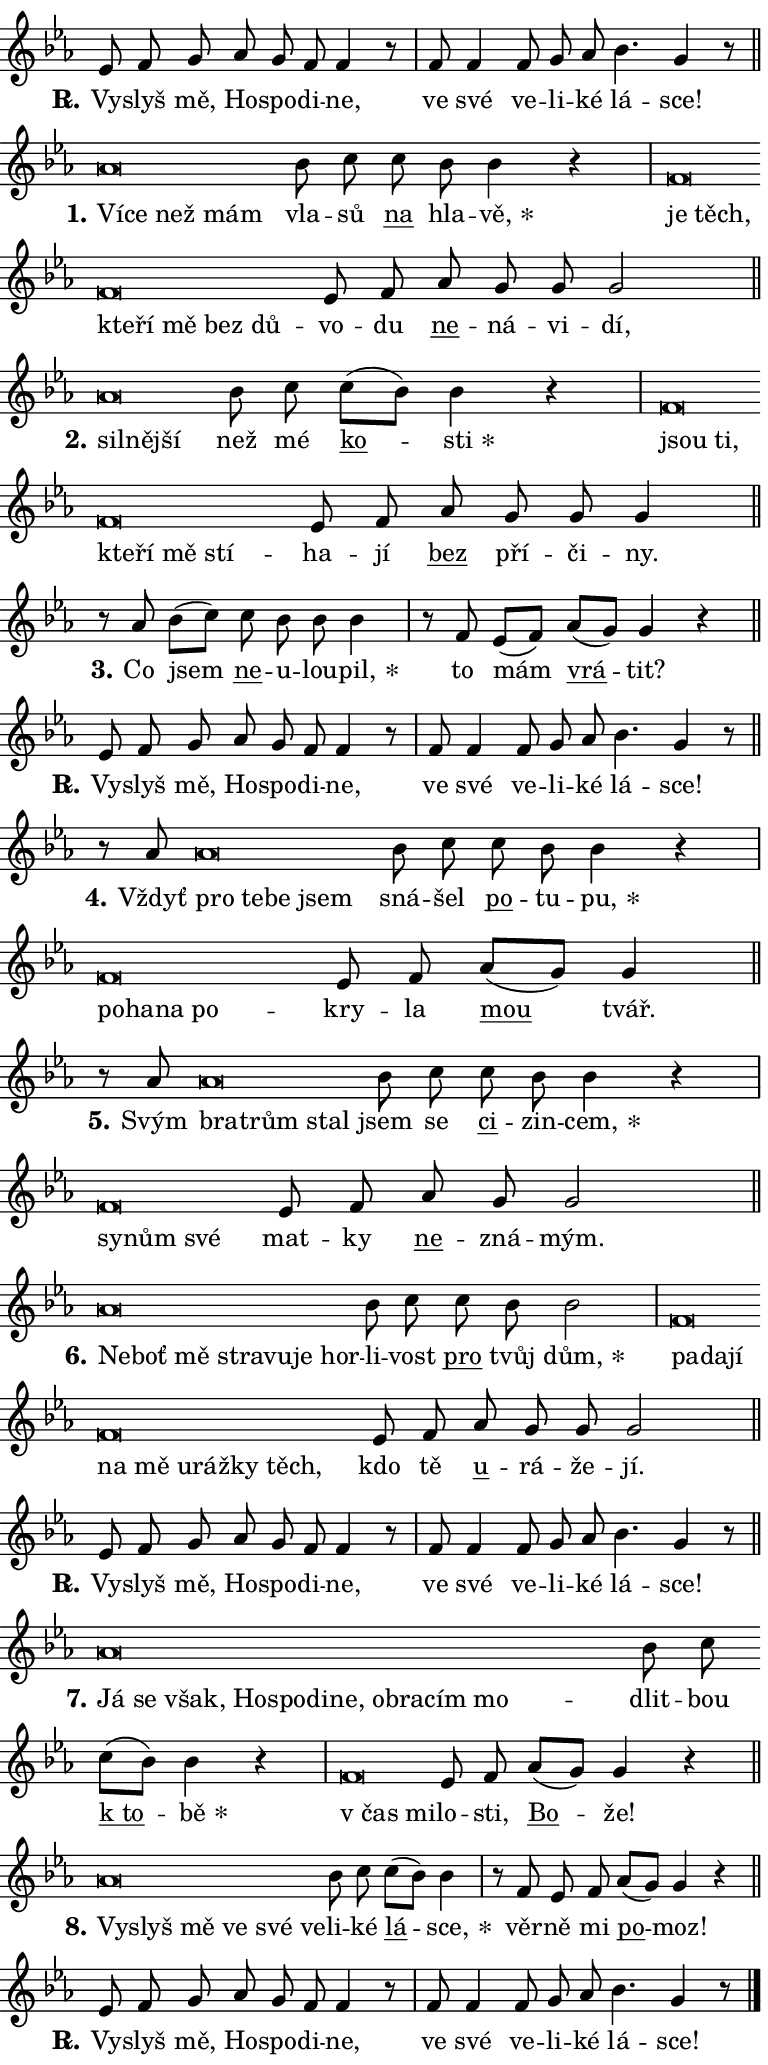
\version "2.24.0"
\header { tagline = "" }
\paper {
  indent = 0\cm
  top-margin = 0\cm
  right-margin = 0.13\cm % to fit lyric hyphens
  bottom-margin = 0\cm
  left-margin = 0\cm
  paper-width = 13\cm
  page-breaking = #ly:one-page-breaking
  system-system-spacing.basic-distance = #11
  score-system-spacing.basic-distance = #11
  ragged-last = ##f
}


%% Author: Thomas Morley
%% https://lists.gnu.org/archive/html/lilypond-user/2020-05/msg00002.html
#(define (line-position grob)
"Returns position of @var[grob} in current system:
   @code{'start}, if at first time-step
   @code{'end}, if at last time-step
   @code{'middle} otherwise
"
  (let* ((col (ly:item-get-column grob))
         (ln (ly:grob-object col 'left-neighbor))
         (rn (ly:grob-object col 'right-neighbor))
         (col-to-check-left (if (ly:grob? ln) ln col))
         (col-to-check-right (if (ly:grob? rn) rn col))
         (break-dir-left
           (and
             (ly:grob-property col-to-check-left 'non-musical #f)
             (ly:item-break-dir col-to-check-left)))
         (break-dir-right
           (and
             (ly:grob-property col-to-check-right 'non-musical #f)
             (ly:item-break-dir col-to-check-right))))
        (cond ((eqv? 1 break-dir-left) 'start)
              ((eqv? -1 break-dir-right) 'end)
              (else 'middle))))

#(define (tranparent-at-line-position vctor)
  (lambda (grob)
  "Relying on @code{line-position} select the relevant enry from @var{vctor}.
Used to determine transparency,"
    (case (line-position grob)
      ((end) (not (vector-ref vctor 0)))
      ((middle) (not (vector-ref vctor 1)))
      ((start) (not (vector-ref vctor 2))))))

noteHeadBreakVisibility =
#(define-music-function (break-visibility)(vector?)
"Makes @code{NoteHead}s transparent relying on @var{break-visibility}"
#{
  \override NoteHead.transparent =
    #(tranparent-at-line-position break-visibility)
#})

#(define delete-ledgers-for-transparent-note-heads
  (lambda (grob)
    "Reads whether a @code{NoteHead} is transparent.
If so this @code{NoteHead} is removed from @code{'note-heads} from
@var{grob}, which is supposed to be @code{LedgerLineSpanner}.
As a result ledgers are not printed for this @code{NoteHead}"
    (let* ((nhds-array (ly:grob-object grob 'note-heads))
           (nhds-list
             (if (ly:grob-array? nhds-array)
                 (ly:grob-array->list nhds-array)
                 '()))
           ;; Relies on the transparent-property being done before
           ;; Staff.LedgerLineSpanner.after-line-breaking is executed.
           ;; This is fragile ...
           (to-keep
             (remove
               (lambda (nhd)
                 (ly:grob-property nhd 'transparent #f))
               nhds-list)))
      ;; TODO find a better method to iterate over grob-arrays, similiar
      ;; to filter/remove etc for lists
      ;; For now rebuilt from scratch
      (set! (ly:grob-object grob 'note-heads)  '())
      (for-each
        (lambda (nhd)
          (ly:pointer-group-interface::add-grob grob 'note-heads nhd))
        to-keep))))

squashNotes = {
  \override NoteHead.X-extent = #'(-0.2 . 0.2)
  \override NoteHead.Y-extent = #'(-0.75 . 0)
  \override NoteHead.stencil =
    #(lambda (grob)
       (let ((pos (ly:grob-property grob 'staff-position)))
         (begin
           (if (< pos -7) (display "ERROR: Lower brevis then expected\n") (display ""))
           (if (<= pos -6) ly:text-interface::print ly:note-head::print))))
}
unSquashNotes = {
  \revert NoteHead.X-extent
  \revert NoteHead.Y-extent
  \revert NoteHead.stencil
}

hideNotes = \noteHeadBreakVisibility #begin-of-line-visible
unHideNotes = \noteHeadBreakVisibility #all-visible

% work-around for resetting accidentals
% https://lilypond.org/doc/v2.23/Documentation/notation/displaying-rhythms#unmetered-music
cadenzaMeasure = {
  \cadenzaOff
  \partial 1024 s1024
  \cadenzaOn
}

#(define-markup-command (accent layout props text) (markup?)
  "Underline accented syllable"
  (interpret-markup layout props
    #{\markup \override #'(offset . 4.3) \underline { #text }#}))

responsum = \markup \concat {
  "R" \hspace #-1.05 \path #0.1 #'((moveto 0 0.07) (lineto 0.9 0.8)) \hspace #0.05 "."
}

spaceSize = #0.6828661417322834 % exact space size for TeX Gyre Schola

\layout {
  \context {
    \Staff
    \remove "Time_signature_engraver"
    \override LedgerLineSpanner.after-line-breaking = #delete-ledgers-for-transparent-note-heads
  }
  \context {
    \Lyrics {
      \override LyricSpace.minimum-distance = \spaceSize
      \override LyricText.font-name = #"TeX Gyre Schola"
      \override LyricText.font-size = 1
      \override StanzaNumber.font-name = #"TeX Gyre Schola Bold"
      \override StanzaNumber.font-size = 1
    }
  }
  \context {
    \Score 
    \override NoteHead.text =
      #(lambda (grob) 
        (let ((pos (ly:grob-property grob 'staff-position)))
          #{\markup {
            \combine
              \halign #-0.55 \raise #(if (= pos -6) 0 0.5) \override #'(thickness . 2) \draw-line #'(3.2 . 0)
              \musicglyph "noteheads.sM1"
          }#}))
  }
}

% magnetic-lyrics.ily
%
%   written by
%     Jean Abou Samra <jean@abou-samra.fr>
%     Werner Lemberg <wl@gnu.org>
%
%   adapted by
%     Jiri Hon <jiri.hon@gmail.com>
%
% Version 2022-Apr-15

% https://www.mail-archive.com/lilypond-user@gnu.org/msg149350.html

#(define (Left_hyphen_pointer_engraver context)
   "Collect syllable-hyphen-syllable occurrences in lyrics and store
them in properties.  This engraver only looks to the left.  For
example, if the lyrics input is @code{foo -- bar}, it does the
following.

@itemize @bullet
@item
Set the @code{text} property of the @code{LyricHyphen} grob between
@q{foo} and @q{bar} to @code{foo}.

@item
Set the @code{left-hyphen} property of the @code{LyricText} grob with
text @q{foo} to the @code{LyricHyphen} grob between @q{foo} and
@q{bar}.
@end itemize

Use this auxiliary engraver in combination with the
@code{lyric-@/text::@/apply-@/magnetic-@/offset!} hook."
   (let ((hyphen #f)
         (text #f))
     (make-engraver
      (acknowledgers
       ((lyric-syllable-interface engraver grob source-engraver)
        (set! text grob)))
      (end-acknowledgers
       ((lyric-hyphen-interface engraver grob source-engraver)
        ;(when (not (grob::has-interface grob 'lyric-space-interface))
          (set! hyphen grob)));)
      ((stop-translation-timestep engraver)
       (when (and text hyphen)
         (ly:grob-set-object! text 'left-hyphen hyphen))
       (set! text #f)
       (set! hyphen #f)))))

#(define (lyric-text::apply-magnetic-offset! grob)
   "If the space between two syllables is less than the value in
property @code{LyricText@/.details@/.squash-threshold}, move the right
syllable to the left so that it gets concatenated with the left
syllable.

Use this function as a hook for
@code{LyricText@/.after-@/line-@/breaking} if the
@code{Left_@/hyphen_@/pointer_@/engraver} is active."
   (let ((hyphen (ly:grob-object grob 'left-hyphen #f)))
     (when hyphen
       (let ((left-text (ly:spanner-bound hyphen LEFT)))
         (when (grob::has-interface left-text 'lyric-syllable-interface)
           (let* ((common (ly:grob-common-refpoint grob left-text X))
                  (this-x-ext (ly:grob-extent grob common X))
                  (left-x-ext
                   (begin
                     ;; Trigger magnetism for left-text.
                     (ly:grob-property left-text 'after-line-breaking)
                     (ly:grob-extent left-text common X)))
                  ;; `delta` is the gap width between two syllables.
                  (delta (- (interval-start this-x-ext)
                            (interval-end left-x-ext)))
                  (details (ly:grob-property grob 'details))
                  (threshold (assoc-get 'squash-threshold details 0.2)))
             (when (< delta threshold)
               (let* (;; We have to manipulate the input text so that
                      ;; ligatures crossing syllable boundaries are not
                      ;; disabled.  For languages based on the Latin
                      ;; script this is essentially a beautification.
                      ;; However, for non-Western scripts it can be a
                      ;; necessity.
                      (lt (ly:grob-property left-text 'text))
                      (rt (ly:grob-property grob 'text))
                      (is-space (grob::has-interface hyphen 'lyric-space-interface))
                      (space (if is-space " " ""))
                      (extra-delta (if is-space spaceSize 0))
                      ;; Append new syllable.
                      (ltrt-space (if (and (string? lt) (string? rt))
                                (string-append lt space rt)
                                (make-concat-markup (list lt space rt))))
                      ;; Right-align `ltrt` to the right side.
                      (ltrt-space-markup (grob-interpret-markup
                               grob
                               (make-translate-markup
                                (cons (interval-length this-x-ext) 0)
                                (make-right-align-markup ltrt-space)))))
                 (begin
                   ;; Don't print `left-text`.
                   (ly:grob-set-property! left-text 'stencil #f)
                   ;; Set text and stencil (which holds all collected
                   ;; syllables so far) and shift it to the left.
                   (ly:grob-set-property! grob 'text ltrt-space)
                   (ly:grob-set-property! grob 'stencil ltrt-space-markup)
                   (ly:grob-translate-axis! grob (- (- delta extra-delta)) X))))))))))


#(define (lyric-hyphen::displace-bounds-first grob)
   ;; Make very sure this callback isn't triggered too early.
   (let ((left (ly:spanner-bound grob LEFT))
         (right (ly:spanner-bound grob RIGHT)))
     (ly:grob-property left 'after-line-breaking)
     (ly:grob-property right 'after-line-breaking)
     (ly:lyric-hyphen::print grob)))

squashThreshold = #0.4

\layout {
  \context {
    \Lyrics
    \consists #Left_hyphen_pointer_engraver
    \override LyricText.after-line-breaking =
      #lyric-text::apply-magnetic-offset!
    \override LyricHyphen.stencil = #lyric-hyphen::displace-bounds-first
    \override LyricText.details.squash-threshold = \squashThreshold
    \override LyricHyphen.minimum-distance = 0
    \override LyricHyphen.minimum-length = \squashThreshold
  }
}

squashText = \override LyricText.details.squash-threshold = 9999
unSquashText = \override LyricText.details.squash-threshold = \squashThreshold

leftText = \override LyricText.self-alignment-X = #LEFT
unLeftText = \revert LyricText.self-alignment-X

starOffset = #(lambda (grob) 
                (let ((x_offset (ly:self-alignment-interface::aligned-on-x-parent grob)))
                  (if (= x_offset 0) 0 (+ x_offset 1.2))))

star = #(define-music-function (syllable)(string?)
"Append star separator at the end of a syllable"
#{
  \once \override LyricText.X-offset = #starOffset
  \lyricmode { \markup {
    #syllable
    \override #'((font-name . "TeX Gyre Schola Bold")) \hspace #0.2 \lower #0.65 \larger "*"
  } }
#})

starAccent = #(define-music-function (syllable)(string?)
"Append star separator at the end of a syllable and make accent"
#{
  \once \override LyricText.X-offset = #starOffset
  \lyricmode { \markup {
    \accent #syllable
    \override #'((font-name . "TeX Gyre Schola Bold")) \hspace #0.2 \lower #0.65 \larger "*"
  } }
#})

breath = #(define-music-function (syllable)(string?)
"Append breathing indicator at the end of a syllable"
#{
  \lyricmode { \markup { #syllable "+" } }
#})

optionalBreath = #(define-music-function (syllable)(string?)
"Append optional breathing indicator at the end of a syllable"
#{
  \lyricmode { \markup { #syllable "(+)" } }
#})


\score {
    <<
        \new Voice = "melody" { \cadenzaOn \key es \major \relative { es'8 f g as g f f4 r8 \cadenzaMeasure \bar "|" f f4 \bar "" f8 g as \bar "" bes4. g4 r8 \cadenzaMeasure \bar "||" \break } }
        \new Lyrics \lyricsto "melody" { \lyricmode { \set stanza = \responsum
Vy -- slyš mě, Ho -- spo -- di -- ne, ve své ve -- li -- ké lá -- sce! } }
    >>
    \layout {}
}

\score {
    <<
        \new Voice = "melody" { \cadenzaOn \key es \major \relative { \squashNotes as'\breve*1/16 \hideNotes \breve*1/16 \bar "" \breve*1/16 \breve*1/16 \bar "" \unHideNotes \unSquashNotes bes8 c \bar "" c bes bes4 r \cadenzaMeasure \bar "|" \squashNotes f\breve*1/16 \hideNotes \breve*1/16 \bar "" \breve*1/16 \bar "" \breve*1/16 \bar "" \breve*1/16 \bar "" \breve*1/16 \breve*1/16 \bar "" \unHideNotes \unSquashNotes es8 f \bar "" as g g g2 \cadenzaMeasure \bar "||" \break } }
        \new Lyrics \lyricsto "melody" { \lyricmode { \set stanza = "1."
\leftText Ví -- \squashText ce než mám \unLeftText \unSquashText vla -- sů \markup \accent na hla -- \star vě, \leftText je \squashText těch, kte -- ří mě bez dů -- \unLeftText \unSquashText vo -- du \markup \accent ne -- ná -- vi -- dí, } }
    >>
    \layout {}
}

\score {
    <<
        \new Voice = "melody" { \cadenzaOn \key es \major \relative { \squashNotes as'\breve*1/16 \hideNotes \breve*1/16 \breve*1/16 \bar "" \unHideNotes \unSquashNotes bes8 c \bar "" c[( bes)] bes4 r \cadenzaMeasure \bar "|" \squashNotes f\breve*1/16 \hideNotes \breve*1/16 \bar "" \breve*1/16 \bar "" \breve*1/16 \bar "" \breve*1/16 \breve*1/16 \bar "" \unHideNotes \unSquashNotes es8 f \bar "" as g g g4 \cadenzaMeasure \bar "||" \break } }
        \new Lyrics \lyricsto "melody" { \lyricmode { \set stanza = "2."
\leftText sil -- \squashText něj -- ší \unLeftText \unSquashText než mé \markup \accent ko -- \star sti \leftText jsou \squashText ti, kte -- ří mě stí -- \unLeftText \unSquashText ha -- jí \markup \accent bez pří -- či -- ny. } }
    >>
    \layout {}
}

\score {
    <<
        \new Voice = "melody" { \cadenzaOn \key es \major \relative { r8 as' bes8[( c)] \bar "" c bes bes bes4 \cadenzaMeasure \bar "|" r8 f es8[( f)] \bar "" as[( g)] g4 r \cadenzaMeasure \bar "||" \break } }
        \new Lyrics \lyricsto "melody" { \lyricmode { \set stanza = "3."
Co jsem \markup \accent ne -- u -- lou -- \star pil, to mám \markup \accent vrá -- tit? } }
    >>
    \layout {}
}

\score {
    <<
        \new Voice = "melody" { \cadenzaOn \key es \major \relative { es'8 f g as g f f4 r8 \cadenzaMeasure \bar "|" f f4 \bar "" f8 g as \bar "" bes4. g4 r8 \cadenzaMeasure \bar "||" \break } }
        \new Lyrics \lyricsto "melody" { \lyricmode { \set stanza = \responsum
Vy -- slyš mě, Ho -- spo -- di -- ne, ve své ve -- li -- ké lá -- sce! } }
    >>
    \layout {}
}

\score {
    <<
        \new Voice = "melody" { \cadenzaOn \key es \major \relative { r8 as'8 \squashNotes as\breve*1/16 \hideNotes \breve*1/16 \bar "" \breve*1/16 \breve*1/16 \bar "" \unHideNotes \unSquashNotes bes8 c \bar "" c bes bes4 r \cadenzaMeasure \bar "|" \squashNotes f\breve*1/16 \hideNotes \breve*1/16 \bar "" \breve*1/16 \breve*1/16 \bar "" \unHideNotes \unSquashNotes es8 f \bar "" as[( g)] g4 \cadenzaMeasure \bar "||" \break } }
        \new Lyrics \lyricsto "melody" { \lyricmode { \set stanza = "4."
Vždyť \leftText pro \squashText te -- be jsem \unLeftText \unSquashText sná -- šel \markup \accent po -- tu -- \star pu, \leftText po -- \squashText ha -- na po -- \unLeftText \unSquashText kry -- la \markup \accent mou tvář. } }
    >>
    \layout {}
}

\score {
    <<
        \new Voice = "melody" { \cadenzaOn \key es \major \relative { r8 as'8 \squashNotes as\breve*1/16 \hideNotes \breve*1/16 \breve*1/16 \bar "" \unHideNotes \unSquashNotes bes8 c \bar "" c bes bes4 r \cadenzaMeasure \bar "|" \squashNotes f\breve*1/16 \hideNotes \breve*1/16 \breve*1/16 \bar "" \unHideNotes \unSquashNotes es8 f \bar "" as g g2 \cadenzaMeasure \bar "||" \break } }
        \new Lyrics \lyricsto "melody" { \lyricmode { \set stanza = "5."
Svým \leftText bra -- \squashText trům stal \unLeftText \unSquashText jsem se \markup \accent ci -- zin -- \star cem, \leftText sy -- \squashText nům své \unLeftText \unSquashText mat -- ky \markup \accent ne -- zná -- mým. } }
    >>
    \layout {}
}

\score {
    <<
        \new Voice = "melody" { \cadenzaOn \key es \major \relative { \squashNotes as'\breve*1/16 \hideNotes \breve*1/16 \bar "" \breve*1/16 \bar "" \breve*1/16 \bar "" \breve*1/16 \bar "" \breve*1/16 \breve*1/16 \bar "" \unHideNotes \unSquashNotes bes8 c \bar "" c bes bes2 \cadenzaMeasure \bar "|" \squashNotes f\breve*1/16 \hideNotes \breve*1/16 \bar "" \breve*1/16 \bar "" \breve*1/16 \bar "" \breve*1/16 \bar "" \breve*1/16 \bar "" \breve*1/16 \bar "" \breve*1/16 \breve*1/16 \bar "" \unHideNotes \unSquashNotes es8 f \bar "" as g g g2 \cadenzaMeasure \bar "||" \break } }
        \new Lyrics \lyricsto "melody" { \lyricmode { \set stanza = "6."
\leftText Ne -- \squashText boť mě stra -- vu -- je hor -- \unLeftText \unSquashText li -- vost \markup \accent pro tvůj \star dům, \leftText pa -- \squashText da -- jí na mě u -- ráž -- ky těch, \unLeftText \unSquashText kdo tě \markup \accent u -- rá -- že -- jí. } }
    >>
    \layout {}
}

\score {
    <<
        \new Voice = "melody" { \cadenzaOn \key es \major \relative { es'8 f g as g f f4 r8 \cadenzaMeasure \bar "|" f f4 \bar "" f8 g as \bar "" bes4. g4 r8 \cadenzaMeasure \bar "||" \break } }
        \new Lyrics \lyricsto "melody" { \lyricmode { \set stanza = \responsum
Vy -- slyš mě, Ho -- spo -- di -- ne, ve své ve -- li -- ké lá -- sce! } }
    >>
    \layout {}
}

\score {
    <<
        \new Voice = "melody" { \cadenzaOn \key es \major \relative { \squashNotes as'\breve*1/16 \hideNotes \breve*1/16 \bar "" \breve*1/16 \bar "" \breve*1/16 \bar "" \breve*1/16 \bar "" \breve*1/16 \bar "" \breve*1/16 \bar "" \breve*1/16 \bar "" \breve*1/16 \bar "" \breve*1/16 \breve*1/16 \bar "" \unHideNotes \unSquashNotes bes8 c \bar "" c[( bes)] bes4 r \cadenzaMeasure \bar "|" \squashNotes f\breve*1/16 \hideNotes \breve*1/16 \bar "" \unHideNotes \unSquashNotes es8 f \bar "" as[( g)] g4 r \cadenzaMeasure \bar "||" \break } }
        \new Lyrics \lyricsto "melody" { \lyricmode { \set stanza = "7."
\leftText Já \squashText se však, Ho -- spo -- di -- ne, ob -- ra -- cím mo -- \unLeftText \unSquashText dlit -- bou \markup \accent "k to" -- \star bě \leftText "v čas" \squashText mi -- \unLeftText \unSquashText lo -- sti, \markup \accent Bo -- že! } }
    >>
    \layout {}
}

\score {
    <<
        \new Voice = "melody" { \cadenzaOn \key es \major \relative { \squashNotes as'\breve*1/16 \hideNotes \breve*1/16 \bar "" \breve*1/16 \bar "" \breve*1/16 \bar "" \breve*1/16 \breve*1/16 \bar "" \unHideNotes \unSquashNotes bes8 c \bar "" c[( bes)] bes4 \cadenzaMeasure \bar "|" r8 f es8 f \bar "" as[( g)] g4 r \cadenzaMeasure \bar "||" \break } }
        \new Lyrics \lyricsto "melody" { \lyricmode { \set stanza = "8."
\leftText Vy -- \squashText slyš mě ve své ve -- \unLeftText \unSquashText li -- ké \markup \accent lá -- \star sce, věr -- ně mi \markup \accent po -- moz! } }
    >>
    \layout {}
}

\score {
    <<
        \new Voice = "melody" { \cadenzaOn \key es \major \relative { es'8 f g as g f f4 r8 \cadenzaMeasure \bar "|" f f4 \bar "" f8 g as \bar "" bes4. g4 r8 \cadenzaMeasure \bar "||" \break } \bar "|." }
        \new Lyrics \lyricsto "melody" { \lyricmode { \set stanza = \responsum
Vy -- slyš mě, Ho -- spo -- di -- ne, ve své ve -- li -- ké lá -- sce! } }
    >>
    \layout {}
}
